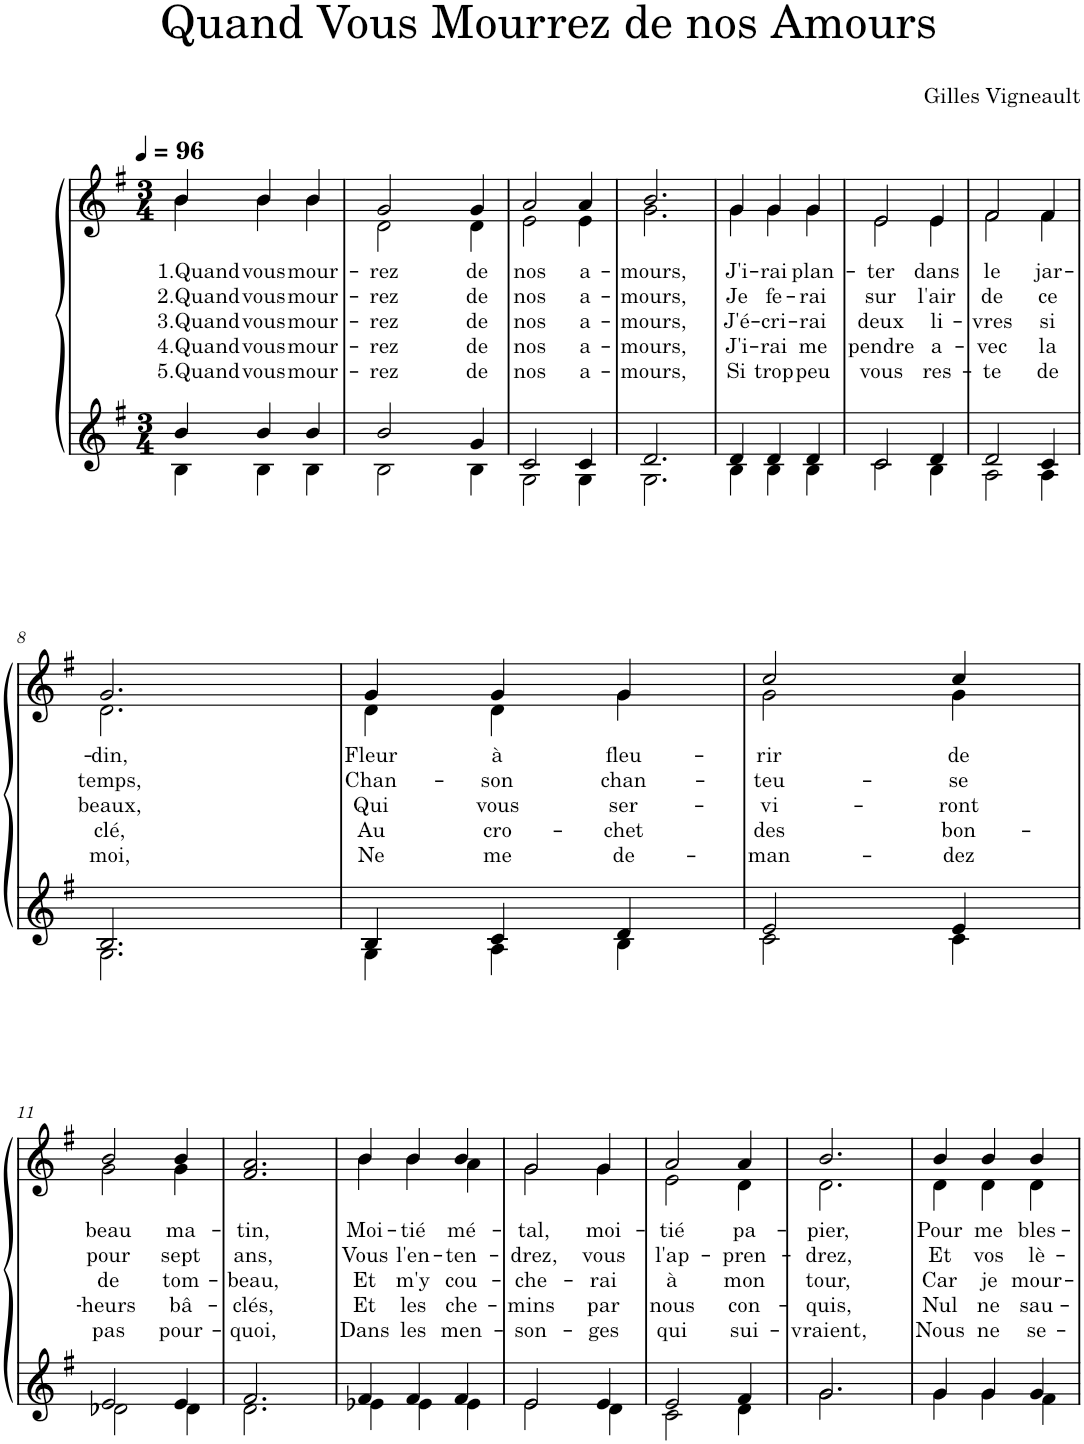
**kern	**kern	**text	**text	**text	**text	**text
*part1	*part1	*part1	*part1	*part1	*part1	*part1
*staff2	*staff1	*staff1	*staff1	*staff1	*staff1	*staff1
*I"Piano	*	*	*	*	*	*
*I'Pno.	*	*	*	*	*	*
*clefG2	*clefG2	*	*	*	*	*
*k[f#]	*k[f#]	*	*	*	*	*
*M3/4	*M3/4	*	*	*	*	*
*MM96	*MM96	*	*	*	*	*
=1	=1	=1	=1	=1	=1	=1
*^	*	*	*	*	*	*
!	!	!	!LO:LY:b	!LO:LY:b	!LO:LY:b	!LO:LY:b	!LO:LY:b
*	*	*^	*	*	*	*	*
4b/	4B\	4b/	4b\	1.Quand	2.Quand	3.Quand	4.Quand	5.Quand
!	!	!	!	!LO:LY:b	!LO:LY:b	!LO:LY:b	!LO:LY:b	!LO:LY:b
4b/	4B\	4b/	4b\	vous	vous	vous	vous	vous
!	!	!	!	!LO:LY:b	!LO:LY:b	!LO:LY:b	!LO:LY:b	!LO:LY:b
4b/	4B\	4b/	4b\	mour-	mour-	mour-	mour-	mour-
=2	=2	=2	=2	=2	=2	=2	=2	=2
!	!	!	!	!LO:LY:b	!LO:LY:b	!LO:LY:b	!LO:LY:b	!LO:LY:b
2b/	2B\	2g/	2d\	-rez	-rez	-rez	-rez	-rez
!	!	!	!	!LO:LY:b	!LO:LY:b	!LO:LY:b	!LO:LY:b	!LO:LY:b
4g/	4B\	4g/	4d\	de	de	de	de	de
=3	=3	=3	=3	=3	=3	=3	=3	=3
!	!	!	!	!LO:LY:b	!LO:LY:b	!LO:LY:b	!LO:LY:b	!LO:LY:b
2c/	2G\	2a/	2e\	nos	nos	nos	nos	nos
!	!	!	!	!LO:LY:b	!LO:LY:b	!LO:LY:b	!LO:LY:b	!LO:LY:b
4c/	4G\	4a/	4e\	a-	a-	a-	a-	a-
=4	=4	=4	=4	=4	=4	=4	=4	=4
!	!	!	!	!LO:LY:b	!LO:LY:b	!LO:LY:b	!LO:LY:b	!LO:LY:b
2.d/	2.G\	2.b/	2.g\	-mours,	-mours,	-mours,	-mours,	-mours,
=5	=5	=5	=5	=5	=5	=5	=5	=5
!	!	!	!	!LO:LY:b	!LO:LY:b	!LO:LY:b	!LO:LY:b	!LO:LY:b
4d/	4B\	4g/	4g\	J'i-	Je	J'é-	J'i-	Si
!	!	!	!	!LO:LY:b	!LO:LY:b	!LO:LY:b	!LO:LY:b	!LO:LY:b
4d/	4B\	4g/	4g\	-rai	fe-	-cri-	-rai	trop
!	!	!	!	!LO:LY:b	!LO:LY:b	!LO:LY:b	!LO:LY:b	!LO:LY:b
4d/	4B\	4g/	4g\	plan-	-rai	-rai	me	peu
=6	=6	=6	=6	=6	=6	=6	=6	=6
!	!	!	!	!LO:LY:b	!LO:LY:b	!LO:LY:b	!LO:LY:b	!LO:LY:b
2c/	2c\	2e/	2e\	-ter	sur	deux	pendre	vous
!	!	!	!	!LO:LY:b	!LO:LY:b	!LO:LY:b	!LO:LY:b	!LO:LY:b
4d/	4B\	4e/	4e\	dans	l'air	li-	a-	res-
=7	=7	=7	=7	=7	=7	=7	=7	=7
!	!	!	!	!LO:LY:b	!LO:LY:b	!LO:LY:b	!LO:LY:b	!LO:LY:b
2d/	2A\	2f#/	2f#\	le	de	-vres	-vec	-te
!	!	!	!	!LO:LY:b	!LO:LY:b	!LO:LY:b	!LO:LY:b	!LO:LY:b
4c/	4A\	4f#/	4f#\	jar-	ce	si	la	de
!!LO:LB:g=z	!!
=8	=8	=8	=8	=8	=8	=8	=8	=8
!	!	!	!	!LO:LY:b	!LO:LY:b	!LO:LY:b	!LO:LY:b	!LO:LY:b
2.B/	2.G\	2.g/	2.d\	-din,	temps,	beaux,	clé,	moi,
=9	=9	=9	=9	=9	=9	=9	=9	=9
!	!	!	!	!LO:LY:b	!LO:LY:b	!LO:LY:b	!LO:LY:b	!LO:LY:b
4B/	4G\	4g/	4d\	Fleur	Chan-	Qui	Au	Ne
!	!	!	!	!LO:LY:b	!LO:LY:b	!LO:LY:b	!LO:LY:b	!LO:LY:b
4c/	4A\	4g/	4d\	à	-son	vous	cro-	me
!	!	!	!	!LO:LY:b	!LO:LY:b	!LO:LY:b	!LO:LY:b	!LO:LY:b
4d/	4B\	4g/	4g\	fleu-	chan-	ser-	-chet	de-
=10	=10	=10	=10	=10	=10	=10	=10	=10
!	!	!	!	!LO:LY:b	!LO:LY:b	!LO:LY:b	!LO:LY:b	!LO:LY:b
2e/	2c\	2cc/	2g\	-rir	-teu-	-vi-	des	-man-
!	!	!	!	!LO:LY:b	!LO:LY:b	!LO:LY:b	!LO:LY:b	!LO:LY:b
4e/	4c\	4cc/	4g\	de	-se	ront	bon-	-dez
!!LO:LB:g=z	!!
=11	=11	=11	=11	=11	=11	=11	=11	=11
!	!	!	!	!LO:LY:b	!LO:LY:b	!LO:LY:b	!LO:LY:b	!LO:LY:b
2e/	2d-X\	2b/	2g\	beau	pour	de	-heurs	pas
!	!	!	!	!LO:LY:b	!LO:LY:b	!LO:LY:b	!LO:LY:b	!LO:LY:b
4e/	4d-\	4b/	4g\	ma-	sept	tom-	bâ-	pour-
=12	=12	=12	=12	=12	=12	=12	=12	=12
!	!	!	!	!LO:LY:b	!LO:LY:b	!LO:LY:b	!LO:LY:b	!LO:LY:b
*	*	*v	*v	*	*	*	*	*
2.f#/	2.d\	2.f#/ 2.a/	-tin,	ans,	-beau,	-clés,	-quoi,
=13	=13	=13	=13	=13	=13	=13	=13
!	!	!	!LO:LY:b	!LO:LY:b	!LO:LY:b	!LO:LY:b	!LO:LY:b
*	*	*^	*	*	*	*	*
4f#/	4e-X\	4b/	4b\	Moi-	Vous	Et	Et	Dans
!	!	!	!	!LO:LY:b	!LO:LY:b	!LO:LY:b	!LO:LY:b	!LO:LY:b
4f#/	4e-\	4b/	4b\	-tié	l'en-	m'y	les	les
!	!	!	!	!LO:LY:b	!LO:LY:b	!LO:LY:b	!LO:LY:b	!LO:LY:b
4f#/	4e-\	4b/	4a\	mé-	-ten-	cou-	che-	men-
=14	=14	=14	=14	=14	=14	=14	=14	=14
!	!	!	!	!LO:LY:b	!LO:LY:b	!LO:LY:b	!LO:LY:b	!LO:LY:b
2e/	2e\	2g/	2g\	-tal,	-drez,	-che-	-mins	-son-
!	!	!	!	!LO:LY:b	!LO:LY:b	!LO:LY:b	!LO:LY:b	!LO:LY:b
4e/	4d\	4g/	4g\	moi-	vous	-rai	par	-ges
=15	=15	=15	=15	=15	=15	=15	=15	=15
!	!	!	!	!LO:LY:b	!LO:LY:b	!LO:LY:b	!LO:LY:b	!LO:LY:b
2e/	2c\	2a/	2e\	-tié	l'ap-	à	nous	qui
!	!	!	!	!LO:LY:b	!LO:LY:b	!LO:LY:b	!LO:LY:b	!LO:LY:b
4f#/	4d\	4a/	4d\	pa-	-pren-	mon	con-	sui-
=16	=16	=16	=16	=16	=16	=16	=16	=16
!	!	!	!	!LO:LY:b	!LO:LY:b	!LO:LY:b	!LO:LY:b	!LO:LY:b
2.g/	2.g\	2.b/	2.d\	-pier,	-drez,	tour,	-quis,	-vraient,
=17	=17	=17	=17	=17	=17	=17	=17	=17
!	!	!	!	!LO:LY:b	!LO:LY:b	!LO:LY:b	!LO:LY:b	!LO:LY:b
4g/	4g\	4b/	4d\	Pour	Et	Car	Nul	Nous
!	!	!	!	!LO:LY:b	!LO:LY:b	!LO:LY:b	!LO:LY:b	!LO:LY:b
4g/	4g\	4b/	4d\	me	vos	je	ne	ne
!	!	!	!	!	!LO:LY:b	!LO:LY:b	!LO:LY:b	!LO:LY:b
!	!	!	!	!LO:LY:b	!	!	!	!
4g/	4f#\	4b/	4d\	bles-	lè-	mour-	sau-	se-
*v	*v	*	*	*	*	*	*	*
*	*v	*v	*	*	*	*	*
=	=	=	=	=	=	=
*-	*-	*-	*-	*-	*-	*-
